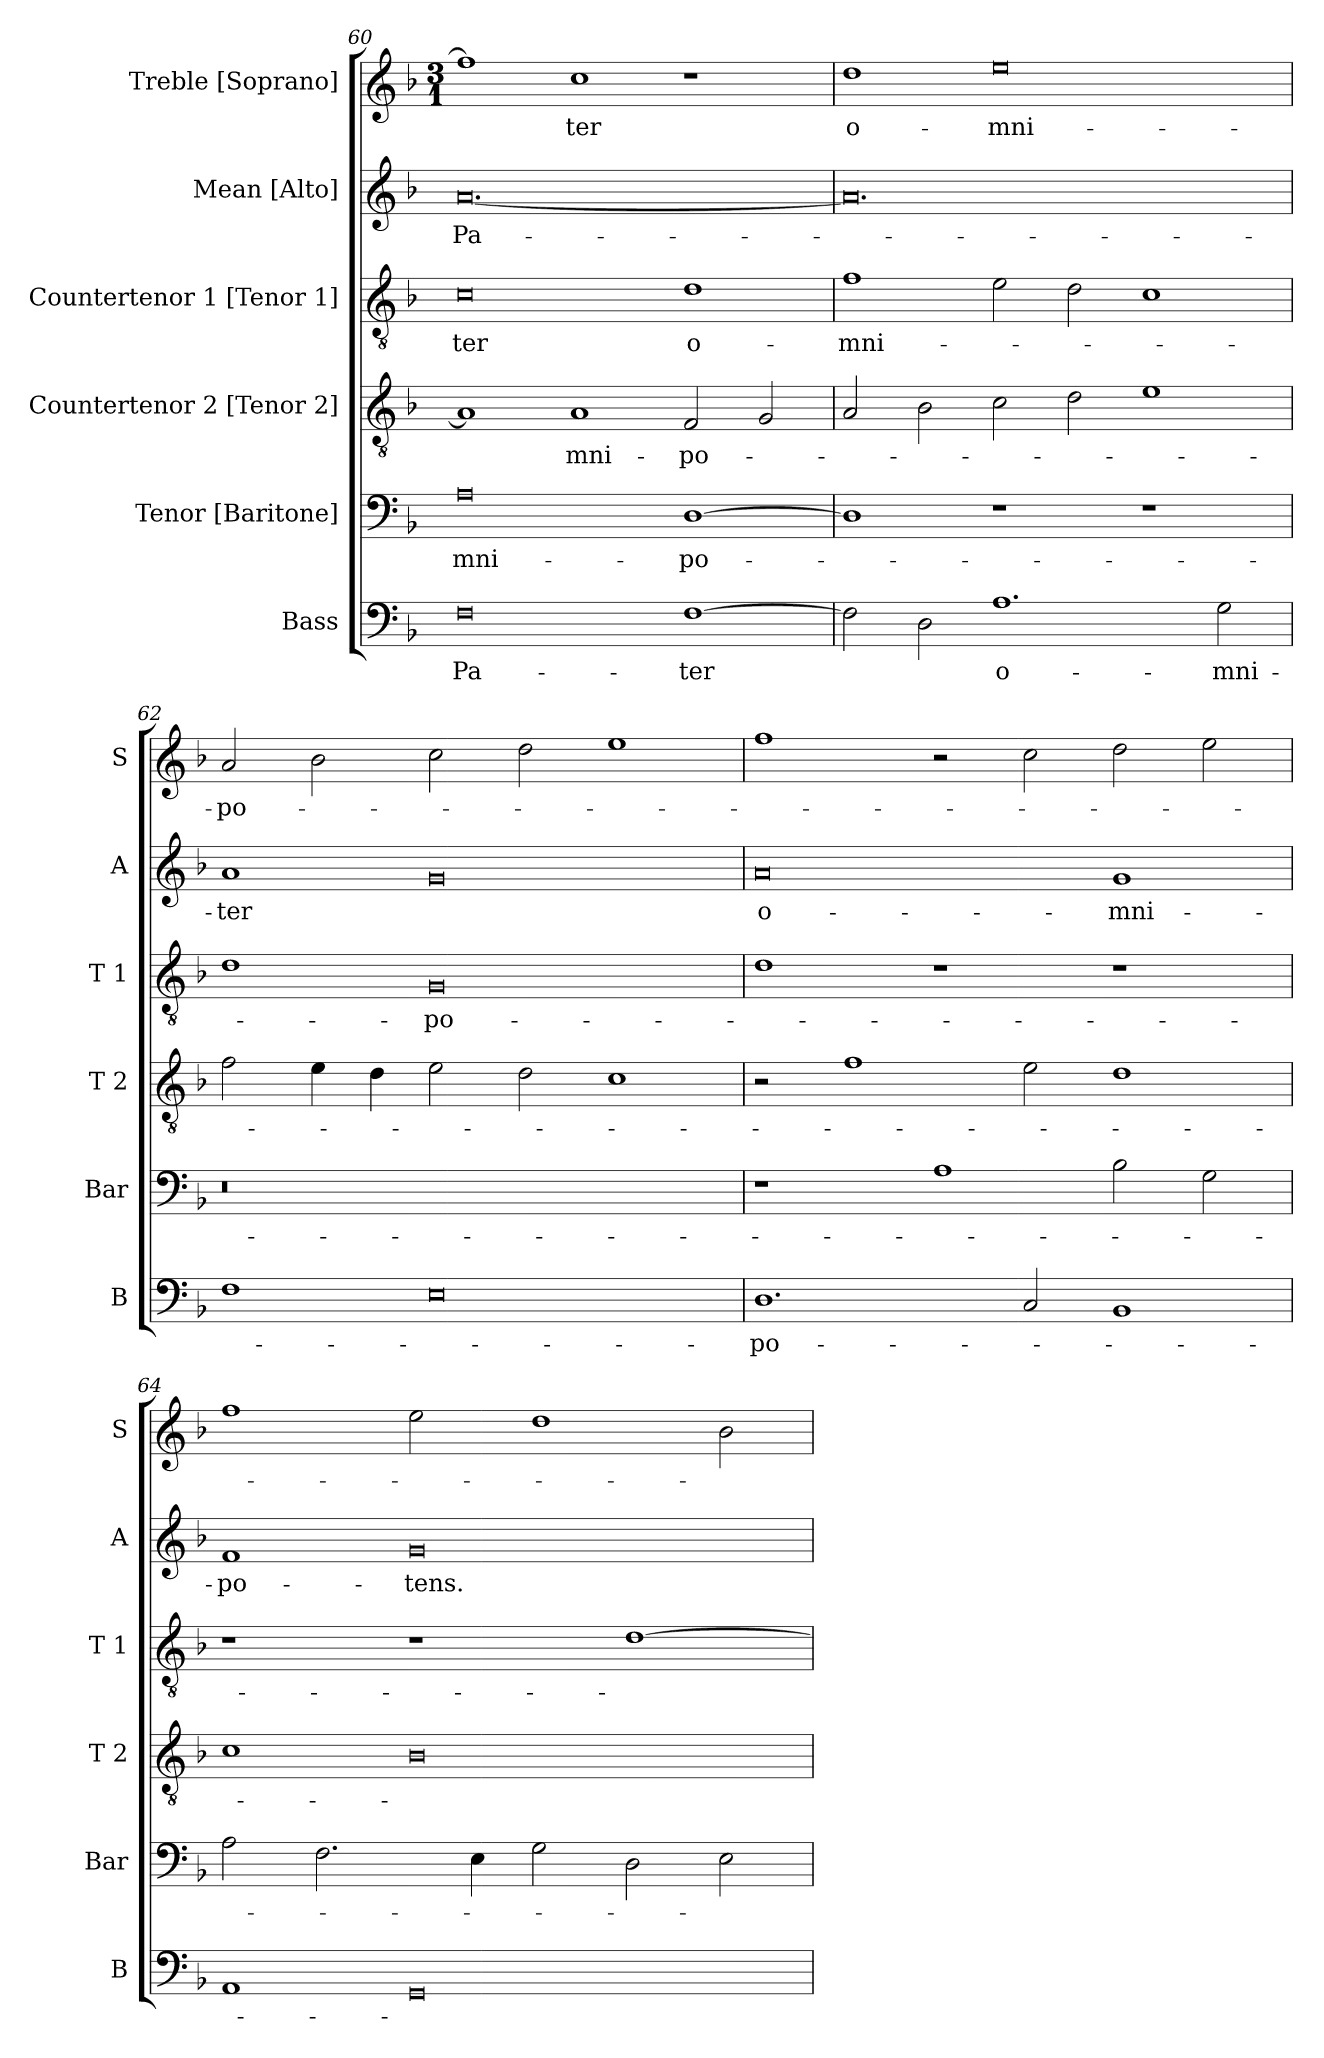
**kern	**text	**kern	**text	**kern	**text	**kern	**text	**kern	**text	**kern	**text
*part6	*part6	*part5	*part5	*part4	*part4	*part3	*part3	*part2	*part2	*part1	*part1
*staff6	*staff6	*staff5	*staff5	*staff4	*staff4	*staff3	*staff3	*staff2	*staff2	*staff1	*staff1
*I"Bass	*	*I"Tenor [Baritone]	*	*I"Countertenor 2 [Tenor 2]	*	*I"Countertenor 1 [Tenor 1]	*	*I"Mean [Alto]	*	*I"Treble [Soprano]	*
*I'B	*	*I'Bar	*	*I'T 2	*	*I'T 1	*	*I'A	*	*I'S	*
*clefF4	*	*clefF4	*	*clefGv2	*	*clefGv2	*	*clefG2	*	*clefG2	*
*k[b-]	*	*k[b-]	*	*k[b-]	*	*k[b-]	*	*k[b-]	*	*k[b-]	*
*d:	*	*d:	*	*d:	*	*d:	*	*d:	*	*d:	*
*	*	*	*	*	*	*	*	*	*	*M3/1	*
=60	=60	=60	=60	=60	=60	=60	=60	=60	=60	=60	=60
!	!LO:LY:b	!	!LO:LY:b	!	!	!	!LO:LY:b	!	!LO:LY:b	!	!
0F	Pa-	0A	-mni-	1A]	.	0c	-ter	[0.a	Pa-	1ff]	.
!	!	!	!	!	!LO:LY:b	!	!	!	!	!	!LO:LY:b
.	.	.	.	1A	-mni-	.	.	.	.	1cc	-ter
!	!LO:LY:b	!	!LO:LY:b	!	!LO:LY:b	!	!LO:LY:b	!	!	!	!
[1F	-ter	[1D	-po-	2F/	-po-	1d	o-	.	.	1r	.
.	.	.	.	2G/	.	.	.	.	.	.	.
=61	=61	=61	=61	=61	=61	=61	=61	=61	=61	=61	=61
!	!	!	!	!	!	!	!LO:LY:b	!	!	!	!LO:LY:b
2F\]	.	1D]	.	2A/	.	1f	-mni-	0.a]	.	1dd	o-
2D\	.	.	.	2B-\	.	.	.	.	.	.	.
!	!LO:LY:b	!	!	!	!	!	!	!	!	!	!LO:LY:b
1.A	o-	1r	.	2c\	.	2e\	.	.	.	0ee	-mni-
.	.	.	.	2d\	.	2d\	.	.	.	.	.
.	.	1r	.	1e	.	1c	.	.	.	.	.
!	!LO:LY:b	!	!	!	!	!	!	!	!	!	!
2G\	-mni-	.	.	.	.	.	.	.	.	.	.
=62	=62	=62	=62	=62	=62	=62	=62	=62	=62	=62	=62
!	!	!	!	!	!	!	!	!	!LO:LY:b	!	!LO:LY:b
1F	.	0.r	.	2f\	.	1d	.	1a	-ter	2a/	-po-
.	.	.	.	4e\	.	.	.	.	.	2b-\	.
.	.	.	.	4d\	.	.	.	.	.	.	.
!	!	!	!	!	!	!	!LO:LY:b	!	!	!	!
0E	.	.	.	2e\	.	0G	-po-	0g	.	2cc\	.
.	.	.	.	2d\	.	.	.	.	.	2dd\	.
.	.	.	.	1c	.	.	.	.	.	1ee	.
!!LO:LB:g=z
=63	=63	=63	=63	=63	=63	=63	=63	=63	=63	=63	=63
!	!LO:LY:b	!	!	!	!	!	!	!	!LO:LY:b	!	!
1.D	-po-	1r	.	2r	.	1d	.	0a	o-	1ff	.
.	.	.	.	1f	.	.	.	.	.	.	.
.	.	1A	.	.	.	1r	.	.	.	2r	.
2C/	.	.	.	2e\	.	.	.	.	.	2cc\	.
!	!	!	!	!	!	!	!	!	!LO:LY:b	!	!
1BB-	.	2B-\	.	1d	.	1r	.	1g	-mni-	2dd\	.
.	.	2G\	.	.	.	.	.	.	.	2ee\	.
!!LO:PB:g=z
=64	=64	=64	=64	=64	=64	=64	=64	=64	=64	=64	=64
!	!	!	!	!	!	!	!	!	!LO:LY:b	!	!
1AA	.	2A\	.	1c	.	1r	.	1f	-po-	1ff	.
.	.	2.F\	.	.	.	.	.	.	.	.	.
!	!	!	!	!	!	!	!	!	!LO:LY:b	!	!
0GG	.	.	.	0B-	.	1r	.	0g	-tens.	2ee\	.
.	.	4E\	.	.	.	.	.	.	.	.	.
.	.	2G\	.	.	.	.	.	.	.	1dd	.
.	.	2D\	.	.	.	[1d	.	.	.	.	.
.	.	2E\	.	.	.	.	.	.	.	2b-\	.
=	=	=	=	=	=	=	=	=	=	=	=
*-	*-	*-	*-	*-	*-	*-	*-	*-	*-	*-	*-
